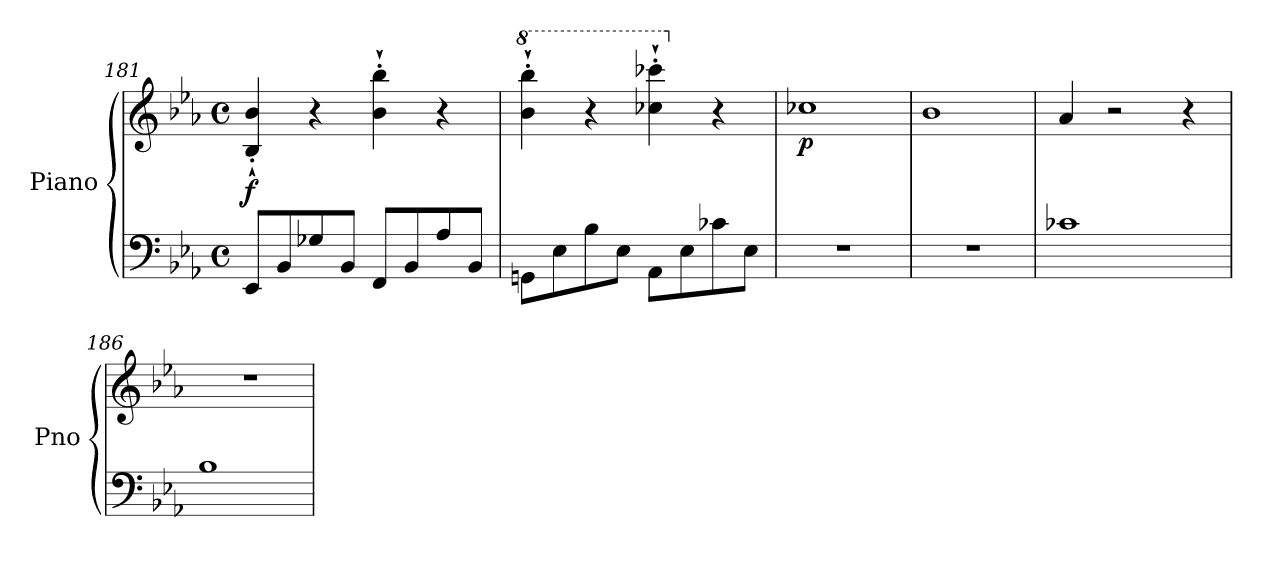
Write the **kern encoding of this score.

**kern	**kern	**dynam
*part1	*part1	*part1
*staff2	*staff1	*staff1/2
*I"Piano	*	*
*I'Pno	*	*
!!LO:LB:g=z
*clefF4	*clefG2	*
*k[b-e-a-]	*k[b-e-a-]	*
*M4/4	*M4/4	*
*met(c)	*met(c)	*
=181	=181	=181
!	!	!LO:DY:b
8EE-/L	4B-/'` 4b-/'`	f
8BB-/	.	.
8G-X/	4r	.
8BB-/J	.	.
8FF/L	4b-\'` 4bb-\'`	.
8BB-/	.	.
8A-/	4r	.
8BB-/J	.	.
=182	=182	=182
*	*8va	*
8GGn\L	4bb-\'` 4bbb-\'`	.
8E-\	.	.
8B-\	4r	.
8E-\J	.	.
8AA-\L	4ccc-X\'` 4cccc-X\'`	.
8E-\	.	.
*	*X8va	*
8c-X\	4r	.
8E-\J	.	.
=183	=183	=183
!	!	!LO:DY:b
1r	1cc-X	p
=184	=184	=184
1r	1b-	.
=185	=185	=185
1c-X	4a-/	.
.	2r	.
.	4r	.
=186	=186	=186
1B-	1r	.
=	=	=
*-	*-	*-
